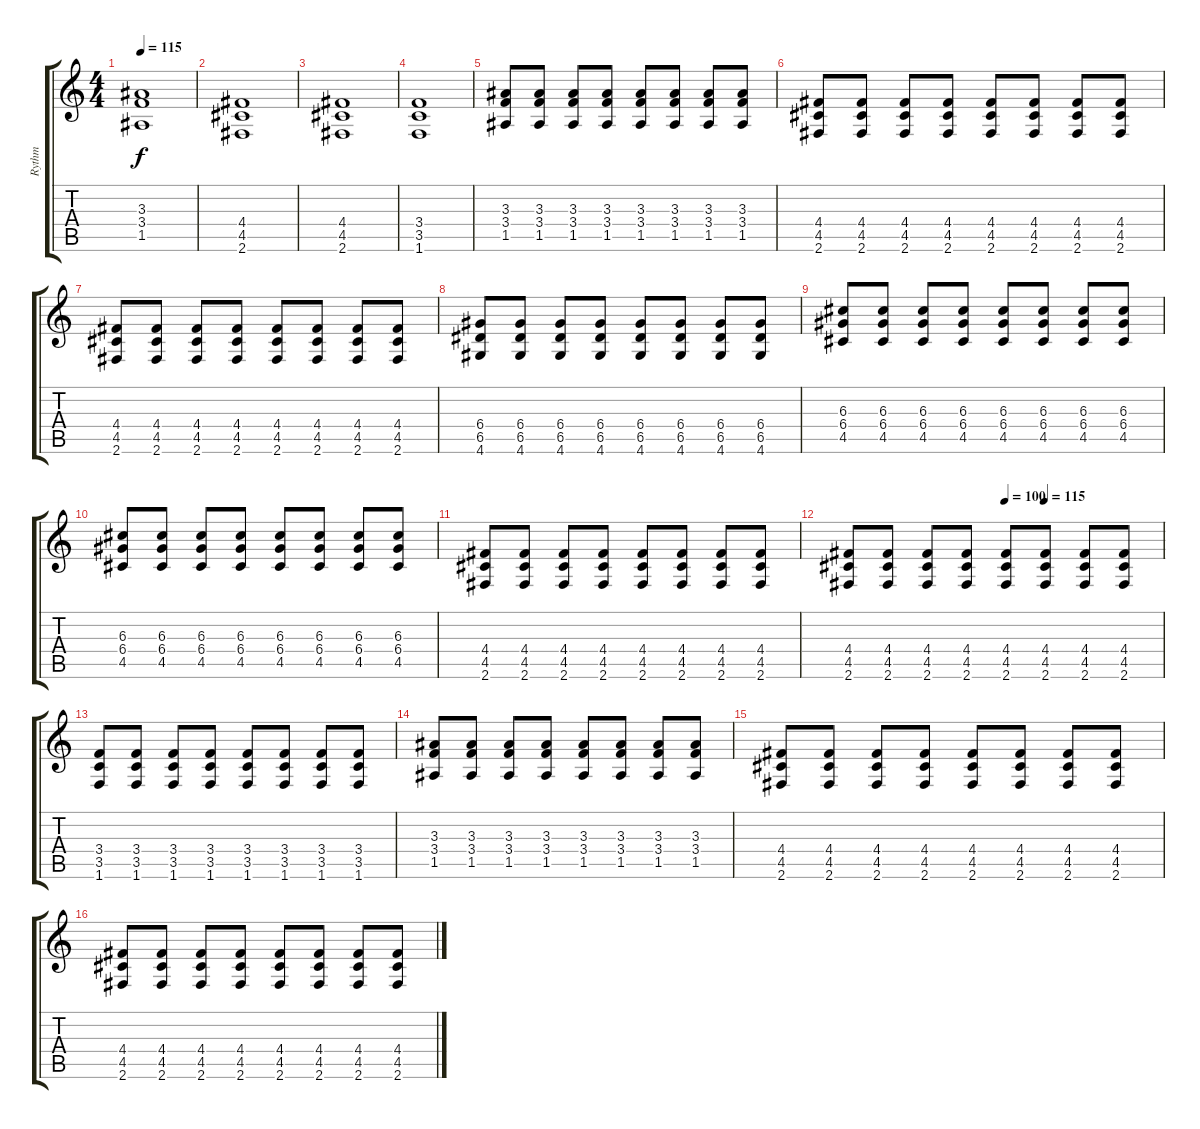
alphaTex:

\track ("Rythm" "Rythm") {instrument distortionguitar}
\staff {score tabs}
\tuning (E4 B3 G3 D3 A2 E2) {hide}
\ts (4 4)
\tempo 115
\clef g2
\ks c
(3.3 3.4 1.5).1{dy f} |
(4.4 4.5 2.6).1 |
(4.4 4.5 2.6).1 |
(3.4 3.5 1.6).1 |
(3.3 3.4 1.5).8 (3.3 3.4 1.5).8 (3.3 3.4 1.5).8 (3.3 3.4 1.5).8 (3.3 3.4 1.5).8 (3.3 3.4 1.5).8 (3.3 3.4 1.5).8 (3.3 3.4 1.5).8 |
(4.4 4.5 2.6).8 (4.4 4.5 2.6).8 (4.4 4.5 2.6).8 (4.4 4.5 2.6).8 (4.4 4.5 2.6).8 (4.4 4.5 2.6).8 (4.4 4.5 2.6).8 (4.4 4.5 2.6).8 |
(4.4 4.5 2.6).8 (4.4 4.5 2.6).8 (4.4 4.5 2.6).8 (4.4 4.5 2.6).8 (4.4 4.5 2.6).8 (4.4 4.5 2.6).8 (4.4 4.5 2.6).8 (4.4 4.5 2.6).8 |
(6.4 6.5 4.6).8 (6.4 6.5 4.6).8 (6.4 6.5 4.6).8 (6.4 6.5 4.6).8 (6.4 6.5 4.6).8 (6.4 6.5 4.6).8 (6.4 6.5 4.6).8 (6.4 6.5 4.6).8 |
(6.3 6.4 4.5).8 (6.3 6.4 4.5).8 (6.3 6.4 4.5).8 (6.3 6.4 4.5).8 (6.3 6.4 4.5).8 (6.3 6.4 4.5).8 (6.3 6.4 4.5).8 (6.3 6.4 4.5).8 |
(6.3 6.4 4.5).8 (6.3 6.4 4.5).8 (6.3 6.4 4.5).8 (6.3 6.4 4.5).8 (6.3 6.4 4.5).8 (6.3 6.4 4.5).8 (6.3 6.4 4.5).8 (6.3 6.4 4.5).8 |
(4.4 4.5 2.6).8 (4.4 4.5 2.6).8 (4.4 4.5 2.6).8 (4.4 4.5 2.6).8 (4.4 4.5 2.6).8 (4.4 4.5 2.6).8 (4.4 4.5 2.6).8 (4.4 4.5 2.6).8 |
\tempo (100 0.5)
\tempo (115 0.625)
(4.4 4.5 2.6).8 (4.4 4.5 2.6).8 (4.4 4.5 2.6).8 (4.4 4.5 2.6).8 (4.4 4.5 2.6).8 (4.4 4.5 2.6).8 (4.4 4.5 2.6).8 (4.4 4.5 2.6).8 |
(3.4 3.5 1.6).8 (3.4 3.5 1.6).8 (3.4 3.5 1.6).8 (3.4 3.5 1.6).8 (3.4 3.5 1.6).8 (3.4 3.5 1.6).8 (3.4 3.5 1.6).8 (3.4 3.5 1.6).8 |
(3.3 3.4 1.5).8 (3.3 3.4 1.5).8 (3.3 3.4 1.5).8 (3.3 3.4 1.5).8 (3.3 3.4 1.5).8 (3.3 3.4 1.5).8 (3.3 3.4 1.5).8 (3.3 3.4 1.5).8 |
(4.4 4.5 2.6).8 (4.4 4.5 2.6).8 (4.4 4.5 2.6).8 (4.4 4.5 2.6).8 (4.4 4.5 2.6).8 (4.4 4.5 2.6).8 (4.4 4.5 2.6).8 (4.4 4.5 2.6).8 |
(4.4 4.5 2.6).8 (4.4 4.5 2.6).8 (4.4 4.5 2.6).8 (4.4 4.5 2.6).8 (4.4 4.5 2.6).8 (4.4 4.5 2.6).8 (4.4 4.5 2.6).8 (4.4 4.5 2.6).8
